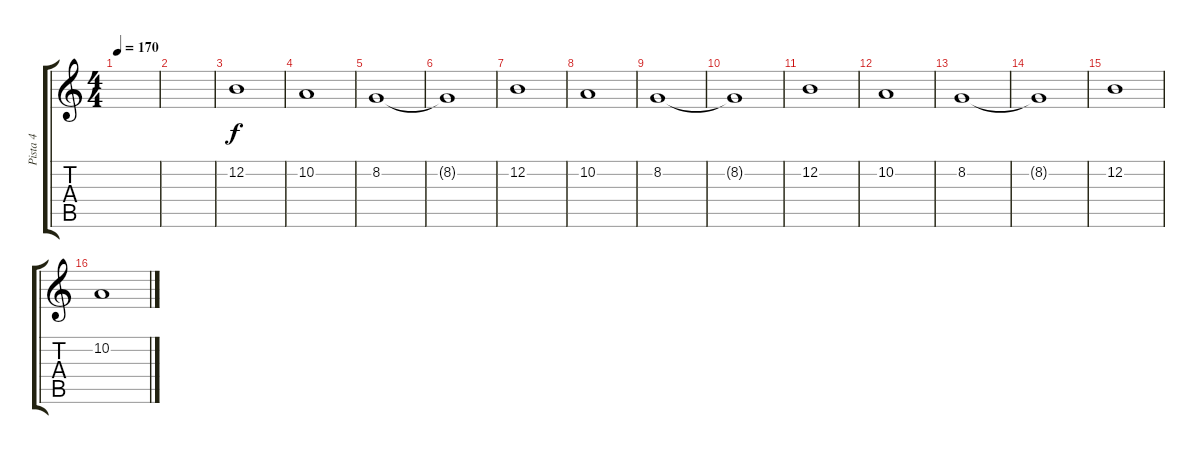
\track ("Pista 4" "Pista 4") {instrument lead2sawtooth}
\staff {score tabs}
\tuning (E4 B3 G3 D3 A2 E2) {hide}
\ts (4 4)
\tempo 170
\clef g2
\ks c
|
|
12.2.1{volume 8} |
10.2.1 |
8.2.1{volume 0} |
8.2{t}.1 |
12.2.1{volume 8} |
10.2.1 |
8.2.1{volume 0} |
8.2{t}.1 |
12.2.1{volume 8} |
10.2.1 |
8.2.1{volume 0} |
8.2{t}.1 |
12.2.1{volume 8} |
10.2.1
